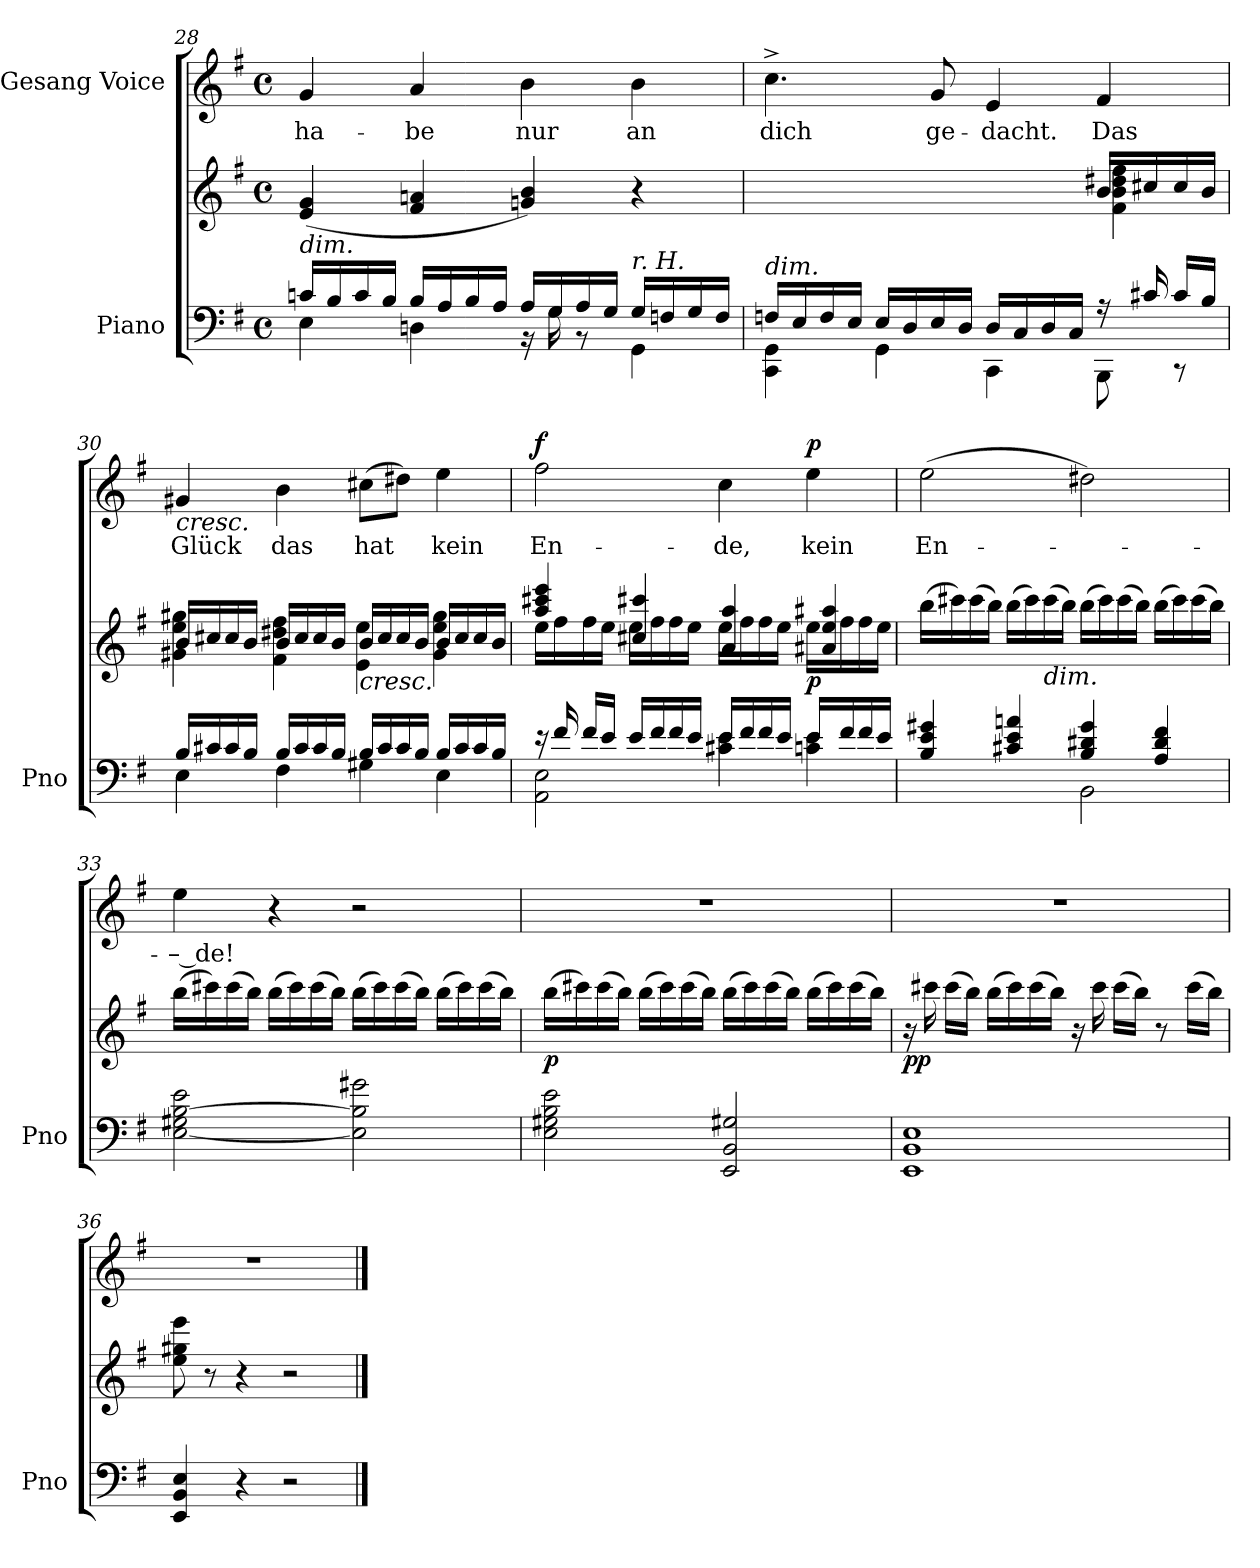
**kern	**kern	**dynam	**kern	**text	**dynam
*part2	*part2	*part2	*part1	*part1	*part1
*staff3	*staff2	*staff2/3	*staff1	*staff1	*staff1
*I"Piano	*	*	*I"Gesang Voice	*	*
*I'Pno	*	*	*	*	*
*clefF4	*clefG2	*	*clefG2	*	*
*k[f#]	*k[f#]	*	*k[f#]	*	*
*M4/4	*M4/4	*	*M4/4	*	*
*met(c)	*met(c)	*	*met(c)	*	*
=28	=28	=28	=28	=28	=28
*^	*	*	*	*	*
!	!	!LO:TX:b:i:t=dim.	!	!	!	!
16cn/LL	4E\	(>4e/ 4g/	.	4g/	ha-	.
16B/	.	.	.	.	.	.
16c/	.	.	.	.	.	.
16B/JJ	.	.	.	.	.	.
16B/LL	4Dn\	4f#/ 4an/	.	4a/	-be	.
16A/	.	.	.	.	.	.
16B/	.	.	.	.	.	.
16A/JJ	.	.	.	.	.	.
16A/LL	16r	4gn/ 4b/)	.	4b\	nur	.
16G/	16G\	.	.	.	.	.
16A/	8r	.	.	.	.	.
16G/JJ	.	.	.	.	.	.
!LO:TX:i:t=r. H.	!	!	!	!	!	!
16G/LL	4GG\	4r	.	4b\	an	.
16Fn/	.	.	.	.	.	.
16G/	.	.	.	.	.	.
16F/JJ	.	.	.	.	.	.
=29	=29	=29	=29	=29	=29	=29
*	*	*^	*	*	*	*
!LO:TX:a:i:t=dim.	!	!	!	!	!	!	!
16Fn/LL	4CC\ 4GG\	2.ryy	2.ryy	.	4.cc^\	dich	.
16E/	.	.	.	.	.	.	.
16F/	.	.	.	.	.	.	.
16E/JJ	.	.	.	.	.	.	.
16E/LL	4GG\	.	.	.	.	.	.
16D/	.	.	.	.	.	.	.
16E/	.	.	.	.	8g/	ge-	.
16D/JJ	.	.	.	.	.	.	.
16D/LL	4CC\	.	.	.	4e/	-dacht.	.
16C/	.	.	.	.	.	.	.
16D/	.	.	.	.	.	.	.
16C/JJ	.	.	.	.	.	.	.
16r	8BBB\	16b/LL	4f#\ 4b\ 4dd#X\ 4ff#\	.	4f#/	Das	.
16c#X/	.	16cc#X/	.	.	.	.	.
16c#/LL	8r	16cc#/	.	.	.	.	.
16B/JJ	.	16b/JJ	.	.	.	.	.
=30	=30	=30	=30	=30	=30	=30	=30
!	!	!	!	!	!	!	!LO:HP:b
16B/LL	4E\	16b/LL	4g#X\ 4ee\ 4gg#X\	.	4g#X/	Glück	<
16c#X/	.	16cc#X/	.	.	.	.	.
16c#/	.	16cc#/	.	.	.	.	.
16B/JJ	.	16b/JJ	.	.	.	.	.
16B/LL	4F#\	16b/LL	4f#\ 4dd#X\ 4ff#\	.	4b\	das	.
16c#/	.	16cc#/	.	.	.	.	.
16c#/	.	16cc#/	.	.	.	.	.
16B/JJ	.	16b/JJ	.	.	.	.	.
!	!	!LO:TX:b:i:t=cresc.	!	!	!	!	!
16B/LL	4G#X\	16b/LL	4e\ 4ee\	.	(8cc#X\L	hat	.
16c#/	.	16cc#/	.	.	.	.	.
16c#/	.	16cc#/	.	.	8dd#X\J)	.	.
16B/JJ	.	16b/JJ	.	.	.	.	.
16B/LL	4E\	16b/LL	4g#\ 4ee\ 4gg#\	.	4ee\	kein	.
16c#/	.	16cc#/	.	.	.	.	.
16c#/	.	16cc#/	.	.	.	.	.
16B/JJ	.	16b/JJ	.	.	.	.	.
=31	=31	=31	=31	=31	=31	=31	=31
!	!	!	!	!	!	!	!LO:DY:a
16r	2AA\ 2E\	16ee\LL	4aa/ 4ccc#X/ 4eee/	.	2ff#\	En-	f
16f#/	.	16ff#\	.	.	.	.	.
16f#/LL	.	16ff#\	.	.	.	.	.
16e/JJ	.	16ee\JJ	.	.	.	.	.
16e/LL	.	16ee\LL	4cc#X/ 4ccc#X/	.	.	.	.
16f#/	.	16ff#\	.	.	.	.	.
16f#/	.	16ff#\	.	.	.	.	.
16e/JJ	.	16ee\JJ	.	.	.	.	.
16e/LL	4c#X\ 4e\	16ee\LL	4a/ 4aa/	.	4cc\	-de,	.
16f#/	.	16ff#\	.	.	.	.	.
16f#/	.	16ff#\	.	.	.	.	.
16e/JJ	.	16ee\JJ	.	.	.	.	.
!	!	!	!	!LO:DY:b	!	!	!LO:DY:a
16e/LL	4cn\ 4e\	16ee\LL	4a#X/ 4ee/ 4aa#X/	p	4ee\	kein	p
16f#/	.	16ff#\	.	.	.	.	.
16f#/	.	16ff#\	.	.	.	.	.
16e/JJ	.	16ee\JJ	.	.	.	.	.
*	*	*v	*v	*	*	*	*
=32	=32	=32	=32	=32	=32	=32
4B/ 4e/ 4g#X/	2ryy	(>16bb\LL	.	(2ee\	En-	.
.	.	16ccc#X\)	.	.	.	.
.	.	(>16ccc#\	.	.	.	.
.	.	16bb\JJ)	.	.	.	.
4c#X/ 4e/ 4an/	.	(>16bb\LL	.	.	.	.
.	.	16ccc#\)	.	.	.	.
!	!	!LO:TX:b:i:t=dim.	!	!	!	!
.	.	(>16ccc#\	.	.	.	.
.	.	16bb\JJ)	.	.	.	.
4B/ 4d#X/ 4g#/	2BB\	(>16bb\LL	.	2dd#X\)	.	.
.	.	16ccc#\)	.	.	.	.
.	.	(>16ccc#\	.	.	.	.
.	.	16bb\JJ)	.	.	.	.
4A/ 4d#/ 4f#/	.	(>16bb\LL	.	.	.	.
.	.	16ccc#\)	.	.	.	.
.	.	(>16ccc#\	.	.	.	.
.	.	16bb\JJ)	.	.	.	.
*v	*v	*	*	*	*	*
.	.	.	.	.	[
=33	=33	=33	=33	=33	=33
[2E\ 2G#X\ [2B\ 2e\	(>16bb\LL	.	4ee\	– de!	.
.	16ccc#X\)	.	.	.	.
.	(>16ccc#\	.	.	.	.
.	16bb\JJ)	.	.	.	.
.	(>16bb\LL	.	4r	.	.
.	16ccc#\)	.	.	.	.
.	(>16ccc#\	.	.	.	.
.	16bb\JJ)	.	.	.	.
2E\] 2B\] 2g#X\	(>16bb\LL	.	2r	.	.
.	16ccc#\)	.	.	.	.
.	(>16ccc#\	.	.	.	.
.	16bb\JJ)	.	.	.	.
.	(>16bb\LL	.	.	.	.
.	16ccc#\)	.	.	.	.
.	(>16ccc#\	.	.	.	.
.	16bb\JJ)	.	.	.	.
=34	=34	=34	=34	=34	=34
!	!	!LO:DY:b	!	!	!
2E\ 2G#X\ 2B\ 2e\	(>16bb\LL	p	1r	.	.
.	16ccc#X\)	.	.	.	.
.	(>16ccc#\	.	.	.	.
.	16bb\JJ)	.	.	.	.
.	(>16bb\LL	.	.	.	.
.	16ccc#\)	.	.	.	.
.	(>16ccc#\	.	.	.	.
.	16bb\JJ)	.	.	.	.
2EE/ 2BB/ 2G#X/	(>16bb\LL	.	.	.	.
.	16ccc#\)	.	.	.	.
.	(>16ccc#\	.	.	.	.
.	16bb\JJ)	.	.	.	.
.	(>16bb\LL	.	.	.	.
.	16ccc#\)	.	.	.	.
.	(>16ccc#\	.	.	.	.
.	16bb\JJ)	.	.	.	.
=35	=35	=35	=35	=35	=35
!	!	!LO:DY:b	!	!	!
1EE 1BB 1E	16r	pp	1r	.	.
.	16ccc#X\	.	.	.	.
.	(>16ccc#\LL	.	.	.	.
.	16bb\JJ)	.	.	.	.
.	(>16bb\LL	.	.	.	.
.	16ccc#\)	.	.	.	.
.	(>16ccc#\	.	.	.	.
.	16bb\JJ)	.	.	.	.
.	16r	.	.	.	.
.	16ccc#\	.	.	.	.
.	(>16ccc#\LL	.	.	.	.
.	16bb\JJ)	.	.	.	.
.	8r	.	.	.	.
.	(>16ccc#\LL	.	.	.	.
.	16bb\JJ)	.	.	.	.
=36	=36	=36	=36	=36	=36
4EE/ 4BB/ 4E/	8ee\ 8gg#X\ 8eee\	.	1r	.	.
.	8r	.	.	.	.
4r	4r	.	.	.	.
2r	2r	.	.	.	.
==	==	==	==	==	==
*-	*-	*-	*-	*-	*-
